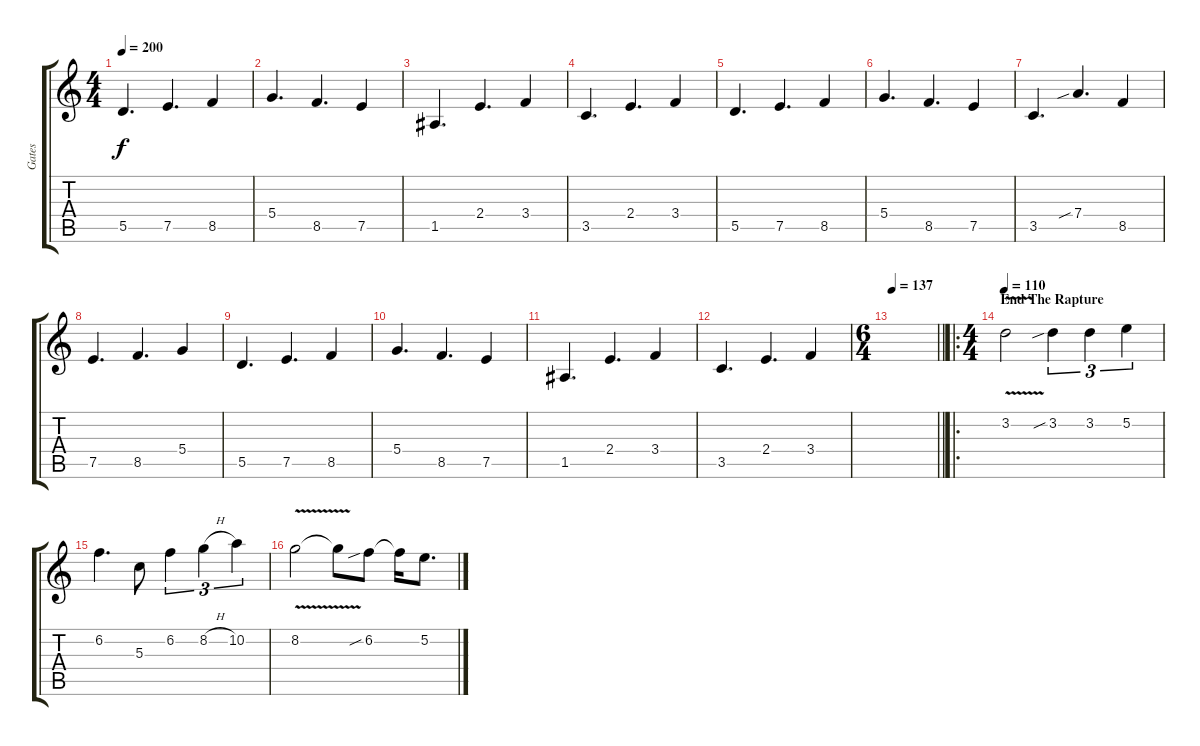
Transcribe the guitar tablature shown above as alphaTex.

\track ("Gates" "Gates") {instrument distortionguitar}
\staff {score tabs}
\tuning (E4 B3 G3 D3 A2 D2) {hide}
\ts (4 4)
\tempo 200
\clef g2
\ks c
5.5.4{d dy f} 7.5.4{d} 8.5.4 |
5.4.4{d} 8.5.4{d} 7.5.4 |
1.5.4{d} 2.4.4{d} 3.4.4 |
3.5.4{d} 2.4.4{d} 3.4.4 |
5.5.4{d} 7.5.4{d} 8.5.4 |
5.4.4{d} 8.5.4{d} 7.5.4 |
3.5.4{d} 7.4{sib}.4{d} 8.5.4 |
7.5.4{d} 8.5.4{d} 5.4.4 |
5.5.4{d} 7.5.4{d} 8.5.4 |
5.4.4{d} 8.5.4{d} 7.5.4 |
1.5.4{d} 2.4.4{d} 3.4.4 |
3.5.4{d} 2.4.4{d} 3.4.4 |
\ts (6 4)
\tempo 137
\barLineRight lightlight
|
\ro
\ts (4 4)
\section ("" "End The Rapture")
\tempo 110
3.2{v}.2 3.2{sib}.4{tu (3 2)} 3.2.4{tu (3 2)} 5.2.4{tu (3 2)} |
6.2.4{d} 5.3.8 6.2.4{tu (3 2)} 8.2{h}.4{tu (3 2)} 10.2.4{tu (3 2)} |
8.2{v}.2 8.2{t}.8 6.2{sib}.8 6.2{t}.16 5.2.8{d}
